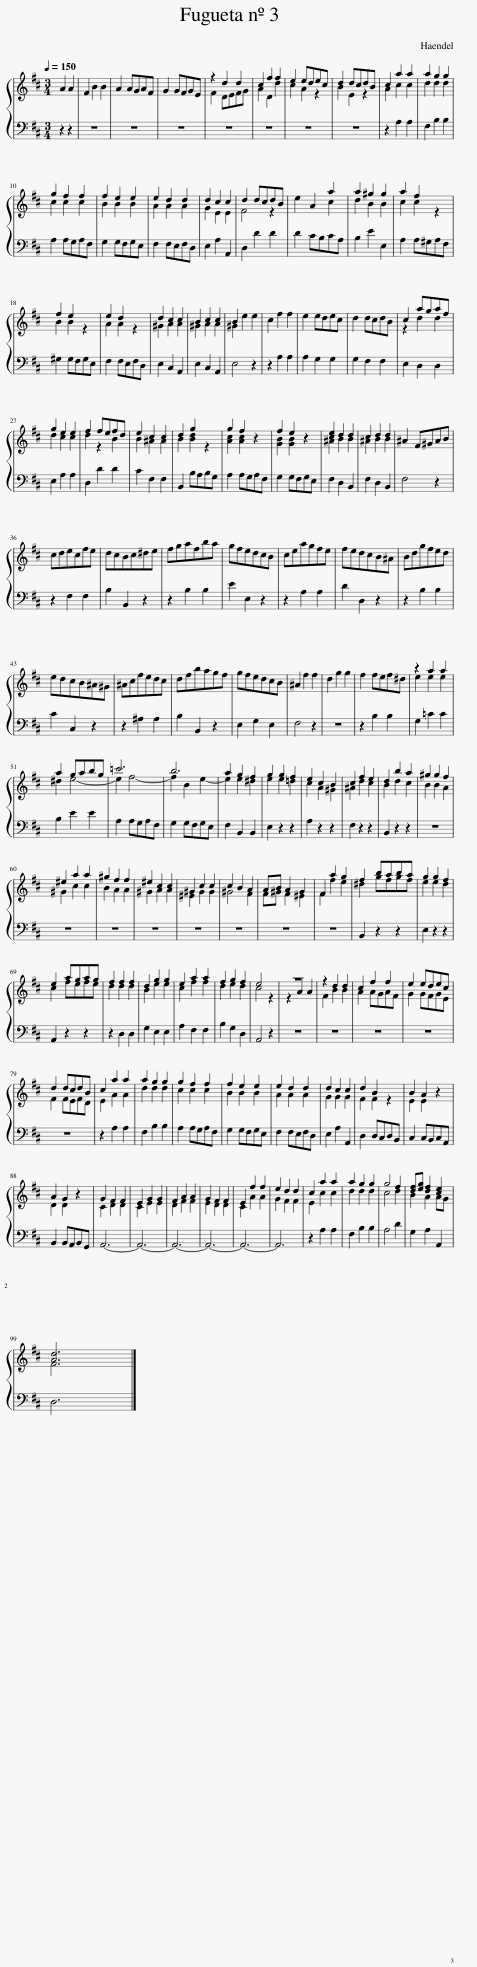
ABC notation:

X:1
%%score { ( 1 3 ) | 2 }
L:1/8
Q:1/4=150
M:3/4
I:linebreak $
K:D
V:1 treble
V:3 treble
V:2 bass
V:1
 A2 A2 | F2 B2 B2 | A2 AGAF | G2 GFGE | z2 d2 d2 | %5
 c2 f2 f2 | e2 edec | d2 dcdB | c2 a2 a2 | a2 g2 g2 |$ %10
 g2 f2 f2 | f2 e2 e2 | e2 d2 d2 | d2 c2 c2 | d2 dcdB | %15
 e2 A2 a2 | a2 ^g2 g2 | a2 f2 x2 |$ f2 e2 x2 | e2 d2 x2 | %20
 d2 c2 c2 | B2 c2 c2 | B2 e2 e2 | c2 f2 f2 | e2 edec | %25
 d2 dcdB | c2 agaf |$ g2 e2 e2 | f2 fefd | e2 c2 c2 | %30
 d2 g2 x2 | g2 f2 z2 | f2 e2 z2 | [ce]2 d2 d2 | c2 d2 d2 | %35
 x2 F^G^AB |$ cdecfe | dcBc^de | fgafba | gfedcB | %40
 ceagfe | fedcB^A | Bdgfed |$ edcB^A^G | ^Acfedc | %45
 dfbagf | gfedcB | ^A2 f2 f2 | d2 g2 g2 | f2 fef^d | %50
 z2 a2 a2 |$ a2 gabg | =c'6 | b6 | a2 g2 f2 | %55
 g2 g2 f2 | e2 c2 B2 | c2 f2 e2 | d2 b2 a2 | ^g2 g2 f2 |$ %60
 ^e2 a2 a2 | ^g2 f2 f2 | ^e2 c2 c2 | ^G2 c2 c2 | c2 B2 A2 | %65
 AB A2 ^G2 | F2 a2 g2 | f2 baba | g2 g2 f2 |$ e2 agag | %70
 f2 f2 f2 | d2 g2 g2 | e2 a2 a2 | f2 g2 f2 | e4 x2 | %75
 z6 | z2 d2 d2 | c2 f2 f2 | e2 edec |$ d2 dcdB | %80
 c2 a2 a2 | a2 g2 g2 | g2 f2 f2 | f2 e2 e2 | e2 d2 d2 | %85
 d2 c2 c2 | d2 B2 x2 | B2 A2 z2 |$ A2 G2 z2 | G2 F2 F2 | %90
 E2 G2 G2 | F2 A2 A2 | G2 F2 F2 | E2 f2 f2 | e2 d2 d2 | %95
 c2 a2 a2 | a2 g2 g2 | g4 f2 | [df][eg] [df]2 [ce]2 |$ [Ad]6 |] %100
V:2
 z2 z2 | z6 | z6 | z6 | z6 | %5
 z6 | z6 | z6 | z2 A,2 A,2 | F,2 B,2 B,2 |$ %10
 A,2 A,G,A,F, | G,2 G,F,G,E, | F,2 F,E,F,D, | E,2 A,2 A,,2 | D,2 D2 D2 | %15
 D2 CB,CA, | B,2 E2 E,2 | A,2 A,^G,A,F, |$ ^G,2 G,F,G,E, | F,2 F,E,F,D, | %20
 E,2 C,2 A,,2 | E,2 C,2 A,,2 | E,4 z2 | z2 A,2 A,2 | A,2 G,2 G,2 | %25
 G,2 F,2 F,2 | E,2 D,2 D,2 |$ E,2 A,2 A,2 | D,2 D2 D2 | C2 F,2 F,2 | %30
 B,,2 B,A,B,G, | A,2 A,G,A,F, | G,2 G,F,G,E, | F,2 D,2 B,,2 | F,2 D,2 B,,2 | %35
 F,4 z2 |$ z2 F,2 F,2 | B,2 B,,2 z2 | z2 B,2 B,2 | E2 E,2 z2 | %40
 z2 A,2 A,2 | D2 D,2 z2 | z2 B,2 B,2 |$ C2 C,2 z2 | z2 ^A,2 A,2 | %45
 B,2 B,,2 z2 | E,2 G,2 E,2 | F,4 z2 | z6 | z2 B,2 B,2 | %50
 G,2 =C2 C2 |$ B,2 E2 E2 | A,2 A,G,A,F, | G,2 G,F,G,E, | F,2 B,,2 B,,2 | %55
 E,2 z2 z2 | A,2 z2 z2 | F,2 z2 z2 | B,,2 z2 z2 | z6 |$ %60
 z6 | z6 | z6 | z6 | z6 | %65
 z6 | z6 | B,,2 z2 z2 | E,2 z2 z2 |$ A,,2 z2 z2 | %70
 z2 D,2 D,2 | G,2 E,2 E,2 | A,2 F,2 F,2 | B,2 G,2 D,2 | A,,4 z2 | %75
 z6 | z6 | z6 | z6 |$ z6 | %80
 z2 A,2 A,2 | F,2 B,2 B,2 | A,2 A,G,A,F, | G,2 G,F,G,E, | F,2 F,E,F,D, | %85
 E,2 A,2 A,,2 | D,2 D,C,D,B,, | C,2 C,B,,C,A,, |$ B,,2 B,,A,,B,,G,, | A,,6- | %90
 A,,6- | A,,6- | A,,6- | A,,6- | A,,6 | %95
 z2 A,2 A,2 | F,2 B,2 B,2 | A,4 D2 | G,2 A,2 A,,2 |$ D,6 |] %100
V:3
 x4 | x6 | x6 | x6 | F2 DEFG | %5
 A2 D2 d2 | c2 A2 z2 | B2 E2 z2 | A2 c2 c2 | d2 d2 d2 |$ %10
 c2 c2 c2 | B2 B2 B2 | A2 A2 A2 | G2 E2 E2 | F4 z2 | %15
 x4 c2 | d2 B2 B2 | c2 c2 z2 |$ B2 B2 z2 | A2 A2 z2 | %20
 ^G2 A2 A2 | ^G2 A2 A2 | ^G2 x4 | x6 | x6 | %25
 x6 | z2 d2 d2 |$ d2 c2 c2 | d2 z2 B2 | B2 ^A2 A2 | %30
 B2 [Bd]2 z2 | [Ac]2 [Ac]2 x2 | [GB]2 [GB]2 x2 | ^A2 B2 B2 | ^A2 B2 B2 | %35
 ^A2 x4 |$ x6 | x6 | x6 | x6 | %40
 x6 | x6 | x6 |$ x6 | x6 | %45
 x6 | x6 | x6 | x6 | x6 | %50
 e2 e2 e2 |$ ^d2 e4- | e2 f4- | f2 B2 e2- | e2 e2 ^d2 | %55
 e2 e2 =d2 | c2 A2 ^G2 | ^A2 d2 c2 | B2 d2 c2 | B2 B2 A2 |$ %60
 ^G2 c2 c2 | B2 A2 A2 | ^G2 A2 A2 | ^E2 ^G2 G2 | ^G4 F2 | %65
 F^G F2 ^E2 | F2 f2 e2 | ^d2 gfgf | e2 e2 d2 |$ c2 fefe | %70
 d2 d2 d2 | B2 e2 e2 | c2 f2 f2 | d2 e2 d2 | c4 z2 | %75
 z2 A2 A2 | F2 B2 B2 | A2 AGAF | G2 GFGE |$ F2 FEFD | %80
 E2 A2 A2 | d2 d2 d2 | c2 c2 c2 | B2 B2 B2 | A2 A2 A2 | %85
 G2 G2 G2 | F2 F2 z2 | E2 E2 x2 |$ D2 D2 x2 | C2 D2 D2 | %90
 C2 E2 E2 | D2 F2 F2 | E2 D2 D2 | C2 A2 A2 | G2 F2 F2 | %95
 E2 c2 c2 | d2 d2 d2 | c4 d2 | B2 A2 AG |$ F6 |] %100
